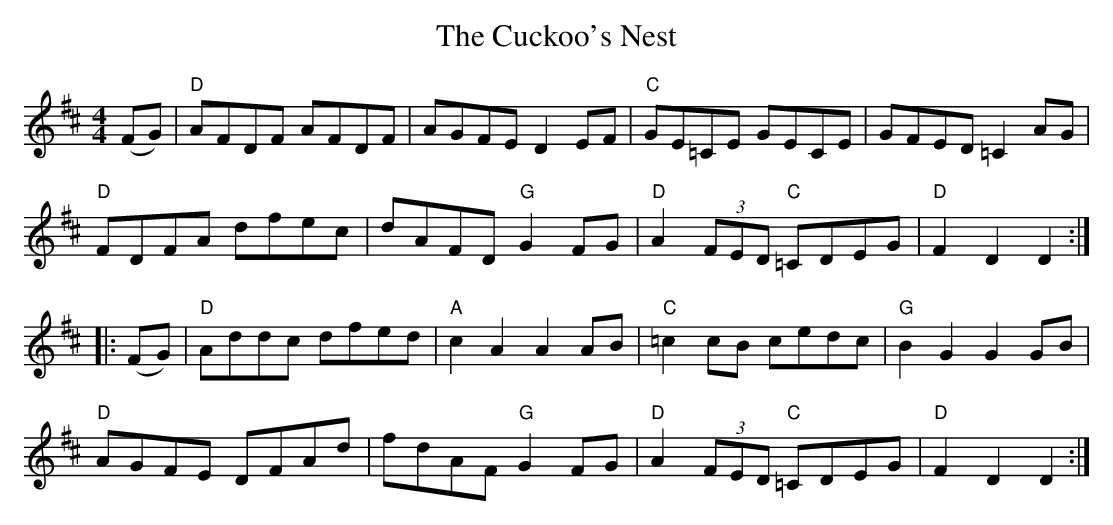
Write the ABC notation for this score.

X:1
T: The Cuckoo's Nest
M: 4/4
K:D
(FG)|"D"AFDF AFDF|AGFE D2EF|"C"GE=CE GECE|GFED =C2AG|
"D"FDFA dfec|dAFD "G"G2FG|"D"A2 (3FED "C"=CDEG|"D"F2D2 D2:|
|:(FG)|"D"Addc dfed|"A"c2A2 A2AB|"C"=c2cB cedc|"G"B2G2 G2GB|
"D"AGFE DFAd|fdAF "G"G2FG|"D"A2 (3FED "C"=CDEG|"D"F2D2 D2:|
